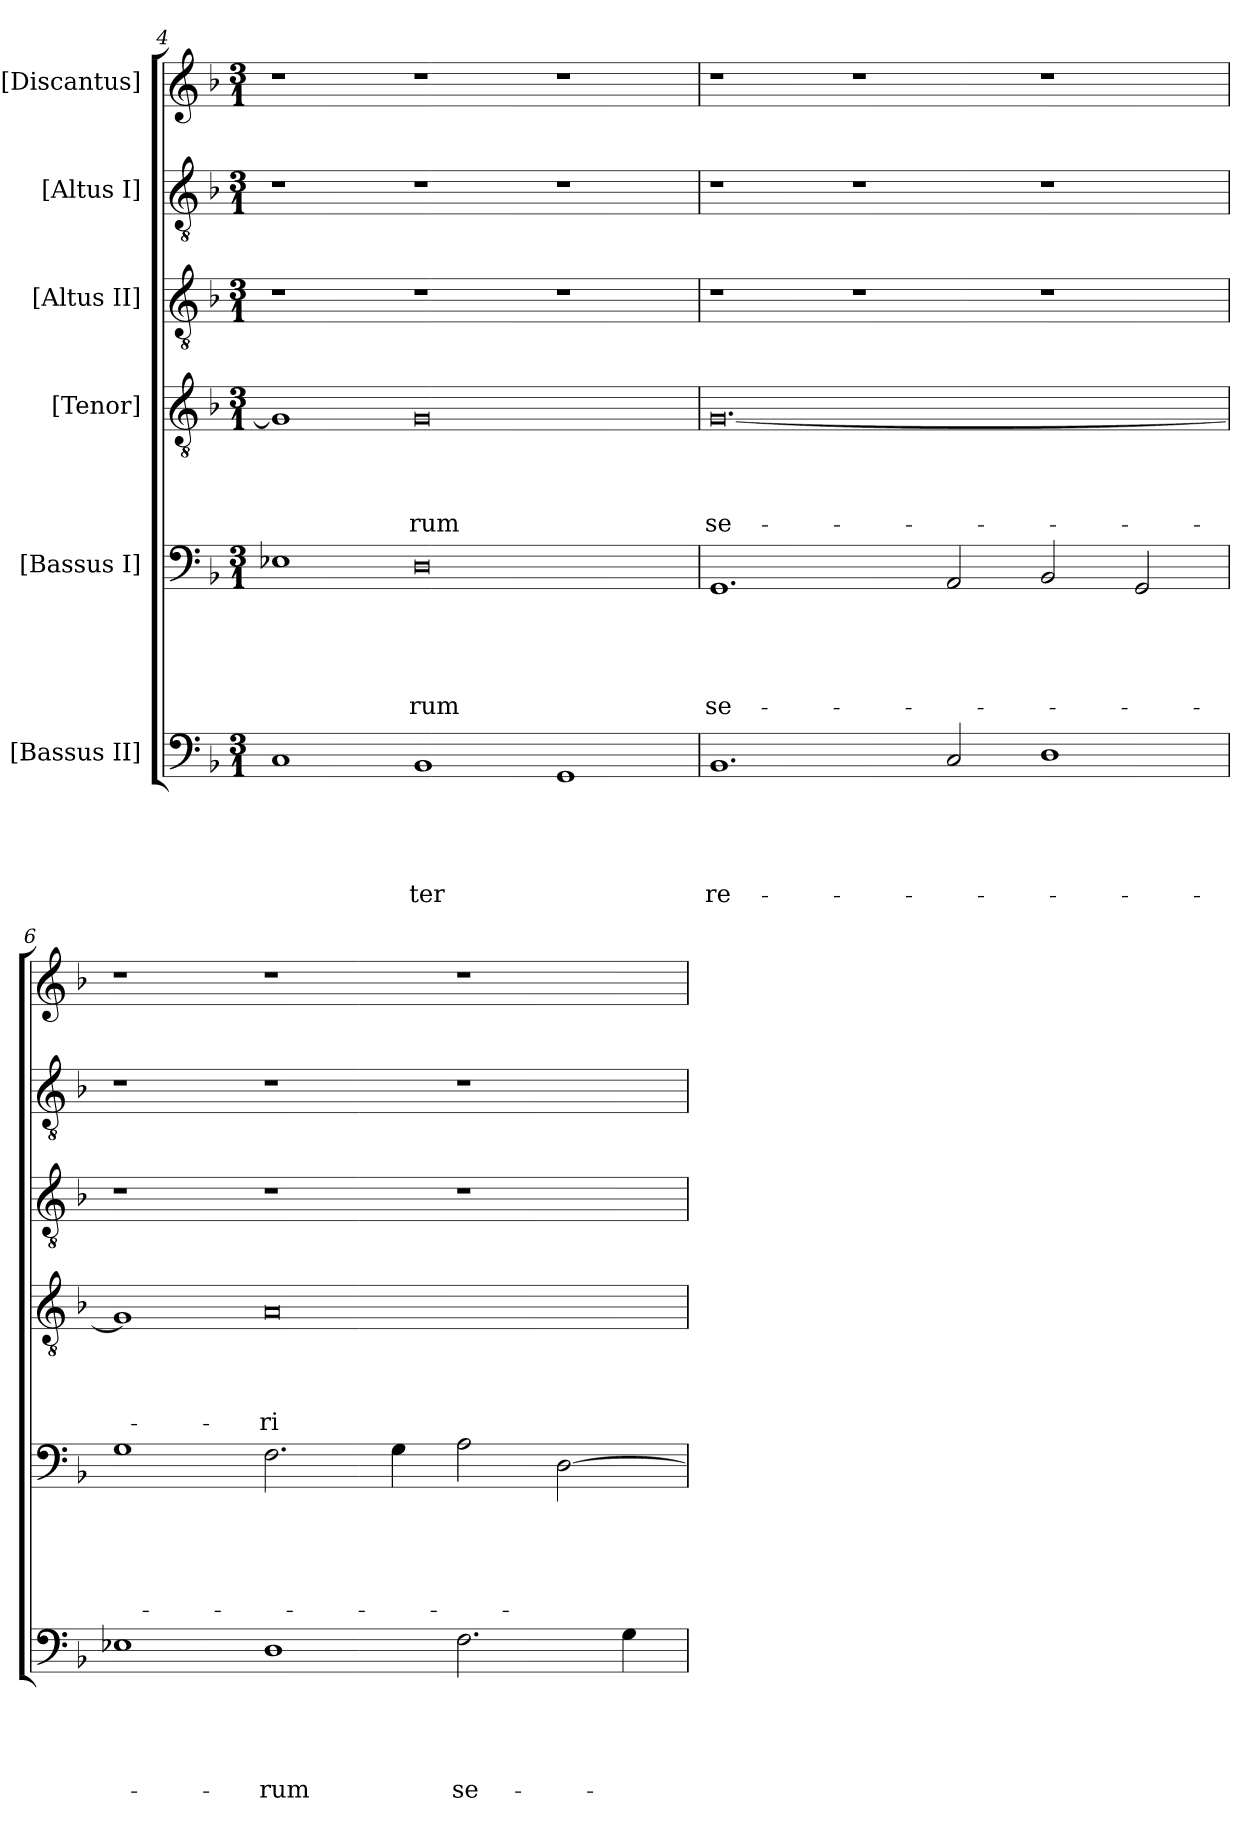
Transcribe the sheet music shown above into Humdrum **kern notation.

**kern	**text	**text	**text	**text	**text	**kern	**text	**text	**text	**text	**text	**kern	**text	**text	**text	**text	**kern	**kern	**kern
*part6	*part6	*part6	*part6	*part6	*part6	*part5	*part5	*part5	*part5	*part5	*part5	*part4	*part4	*part4	*part4	*part4	*part3	*part2	*part1
*staff6	*staff6	*staff6	*staff6	*staff6	*staff6	*staff5	*staff5	*staff5	*staff5	*staff5	*staff5	*staff4	*staff4	*staff4	*staff4	*staff4	*staff3	*staff2	*staff1
*I"[Bassus II]	*	*	*	*	*	*I"[Bassus I]	*	*	*	*	*	*I"[Tenor]	*	*	*	*	*I"[Altus II]	*I"[Altus I]	*I"[Discantus]
*clefF4	*	*	*	*	*	*clefF4	*	*	*	*	*	*clefGv2	*	*	*	*	*clefGv2	*clefGv2	*clefG2
*k[b-]	*	*	*	*	*	*k[b-]	*	*	*	*	*	*k[b-]	*	*	*	*	*k[b-]	*k[b-]	*k[b-]
*M3/1	*	*	*	*	*	*M3/1	*	*	*	*	*	*M3/1	*	*	*	*	*M3/1	*M3/1	*M3/1
=4	=4	=4	=4	=4	=4	=4	=4	=4	=4	=4	=4	=4	=4	=4	=4	=4	=4	=4	=4
1C/	.	.	.	.	.	1E-X\	.	.	.	.	.	1G/]	.	.	.	.	1r	1r	1r
1BB-/	.	.	.	.	-ter	0D\	.	.	.	.	-rum	0G/	.	.	.	-rum	1r	1r	1r
1GG/	.	.	.	.	.	.	.	.	.	.	.	.	.	.	.	.	1r	1r	1r
=5	=5	=5	=5	=5	=5	=5	=5	=5	=5	=5	=5	=5	=5	=5	=5	=5	=5	=5	=5
1.BB-/	.	.	.	.	re-	1.GG/	.	.	.	.	se-	[0.G/	.	.	.	se-	1r	1r	1r
.	.	.	.	.	.	.	.	.	.	.	.	.	.	.	.	.	1r	1r	1r
2C/	.	.	.	.	.	2AA/	.	.	.	.	.	.	.	.	.	.	.	.	.
1D\	.	.	.	.	.	2BB-/	.	.	.	.	.	.	.	.	.	.	1r	1r	1r
.	.	.	.	.	.	2GG/	.	.	.	.	.	.	.	.	.	.	.	.	.
=6	=6	=6	=6	=6	=6	=6	=6	=6	=6	=6	=6	=6	=6	=6	=6	=6	=6	=6	=6
1E-X\	.	.	.	.	.	1G\	.	.	.	.	.	1G/]	.	.	.	.	1r	1r	1r
1D\	.	.	.	.	-rum	2.F\	.	.	.	.	.	0A/	.	.	.	-ri-	1r	1r	1r
.	.	.	.	.	.	4G\	.	.	.	.	.	.	.	.	.	.	.	.	.
2.F\	.	.	.	.	se-	2A\	.	.	.	.	.	.	.	.	.	.	1r	1r	1r
.	.	.	.	.	.	[2D\	.	.	.	.	.	.	.	.	.	.	.	.	.
4G\	.	.	.	.	.	.	.	.	.	.	.	.	.	.	.	.	.	.	.
=	=	=	=	=	=	=	=	=	=	=	=	=	=	=	=	=	=	=	=
*-	*-	*-	*-	*-	*-	*-	*-	*-	*-	*-	*-	*-	*-	*-	*-	*-	*-	*-	*-
